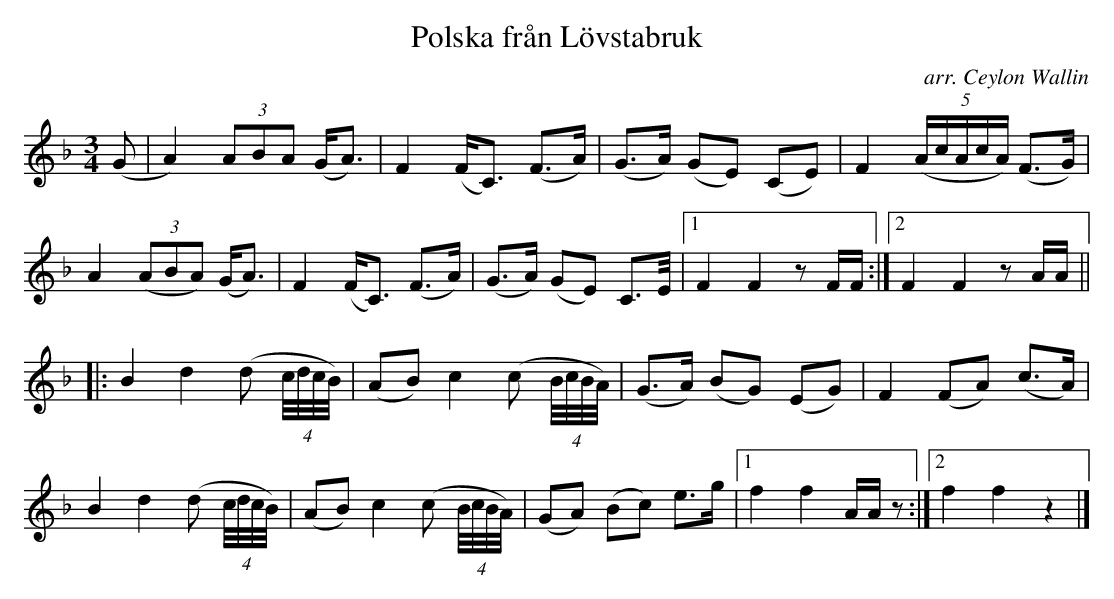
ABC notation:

X:1
T: Polska fr\aan L\"ovstabruk
C: arr. Ceylon Wallin
M: 3/4
L: 1/8
K: F
(G | A2) (3ABA (G<A) | F2 (F<C) (F>A) | (G>A) (GE) (CE) |\
F2 ((5A/c/A/c/A/) (F>G) |
A2 ((3ABA) (G<A) | F2 (F<C) (F>A) | (G>A) (GE) C>E/ |\
[1 F2 F2 z F/F/ :| [2 F2 F2 z A/A/ ||
|: B2 d2 (d (4c//d//c//B//) | (AB) c2 (c (4B//c//B//A//) | (G>A) (BG) (EG) |\
F2 (FA) (c>A) |
B2 d2 (d (4c//d//c//B//) | (AB) c2 (c (4B//c//B//A//) | (GA) (Bc) e>g |\
[1 f2 f2 A/A/ z :| [2 f2 f2 z2 |]
